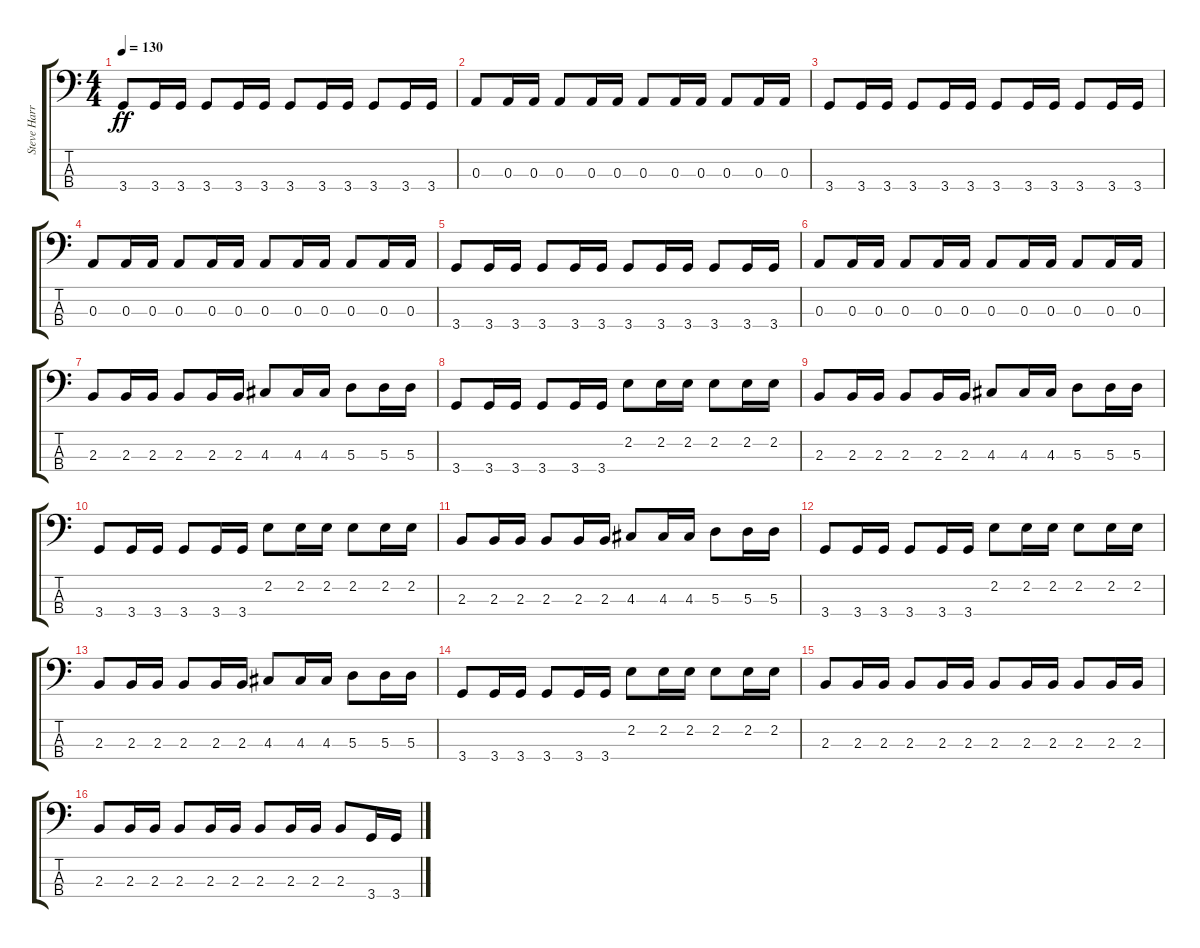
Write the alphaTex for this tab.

\track ("Steve Harris" "Steve Harr") {instrument electricbassfinger}
\staff {score tabs}
\tuning (G2 D2 A1 E1) {hide}
\ts (4 4)
\tempo 130
\clef f4
\ks c
3.4.8{dy ff} 3.4.16 3.4.16 3.4.8 3.4.16 3.4.16 3.4.8 3.4.16 3.4.16 3.4.8 3.4.16 3.4.16 |
0.3.8 0.3.16 0.3.16 0.3.8 0.3.16 0.3.16 0.3.8 0.3.16 0.3.16 0.3.8 0.3.16 0.3.16 |
3.4.8 3.4.16 3.4.16 3.4.8 3.4.16 3.4.16 3.4.8 3.4.16 3.4.16 3.4.8 3.4.16 3.4.16 |
0.3.8 0.3.16 0.3.16 0.3.8 0.3.16 0.3.16 0.3.8 0.3.16 0.3.16 0.3.8 0.3.16 0.3.16 |
3.4.8 3.4.16 3.4.16 3.4.8 3.4.16 3.4.16 3.4.8 3.4.16 3.4.16 3.4.8 3.4.16 3.4.16 |
0.3.8 0.3.16 0.3.16 0.3.8 0.3.16 0.3.16 0.3.8 0.3.16 0.3.16 0.3.8 0.3.16 0.3.16 |
2.3.8 2.3.16 2.3.16 2.3.8 2.3.16 2.3.16 4.3.8 4.3.16 4.3.16 5.3.8 5.3.16 5.3.16 |
3.4.8 3.4.16 3.4.16 3.4.8 3.4.16 3.4.16 2.2.8 2.2.16 2.2.16 2.2.8 2.2.16 2.2.16 |
2.3.8 2.3.16 2.3.16 2.3.8 2.3.16 2.3.16 4.3.8 4.3.16 4.3.16 5.3.8 5.3.16 5.3.16 |
3.4.8 3.4.16 3.4.16 3.4.8 3.4.16 3.4.16 2.2.8 2.2.16 2.2.16 2.2.8 2.2.16 2.2.16 |
2.3.8 2.3.16 2.3.16 2.3.8 2.3.16 2.3.16 4.3.8 4.3.16 4.3.16 5.3.8 5.3.16 5.3.16 |
3.4.8 3.4.16 3.4.16 3.4.8 3.4.16 3.4.16 2.2.8 2.2.16 2.2.16 2.2.8 2.2.16 2.2.16 |
2.3.8 2.3.16 2.3.16 2.3.8 2.3.16 2.3.16 4.3.8 4.3.16 4.3.16 5.3.8 5.3.16 5.3.16 |
3.4.8 3.4.16 3.4.16 3.4.8 3.4.16 3.4.16 2.2.8 2.2.16 2.2.16 2.2.8 2.2.16 2.2.16 |
2.3.8 2.3.16 2.3.16 2.3.8 2.3.16 2.3.16 2.3.8 2.3.16 2.3.16 2.3.8 2.3.16 2.3.16 |
2.3.8 2.3.16 2.3.16 2.3.8 2.3.16 2.3.16 2.3.8 2.3.16 2.3.16 2.3.8 3.4.16 3.4.16
